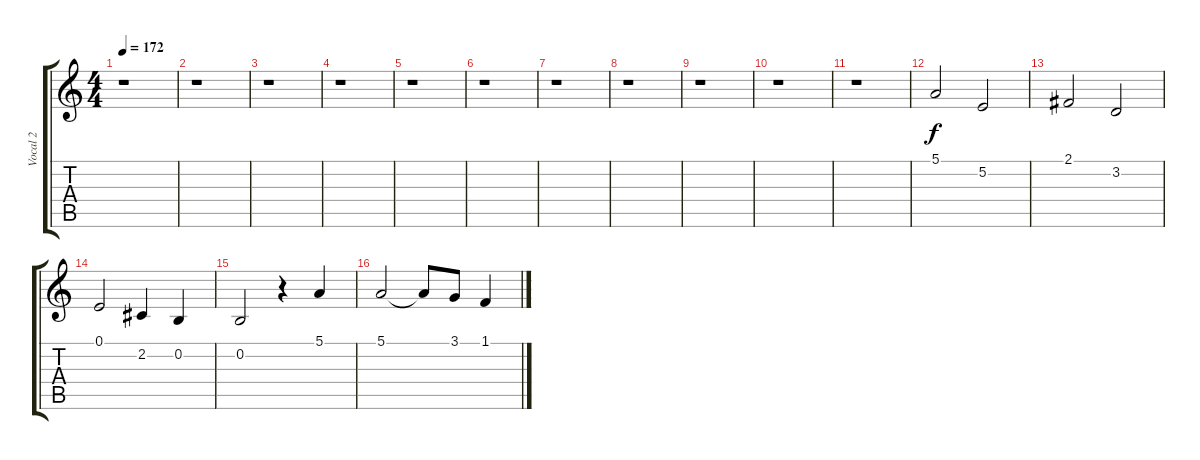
\track ("Vocal 2" "Vocal 2") {instrument lead2sawtooth}
\staff {score tabs}
\tuning (E4 B3 G3 D3 A2 E2) {hide}
\ts (4 4)
\tempo 172
\clef g2
\ks c
r.1{dy f} |
r.1 |
r.1 |
r.1 |
r.1 |
r.1 |
r.1 |
r.1 |
r.1 |
r.1 |
r.1 |
5.1.2{balance 8} 5.2.2 |
2.1.2 3.2.2 |
0.1.2 2.2.4 0.2.4 |
0.2.2 r.4 5.1.4 |
5.1.2 5.1{t}.8 3.1.8 1.1.4
